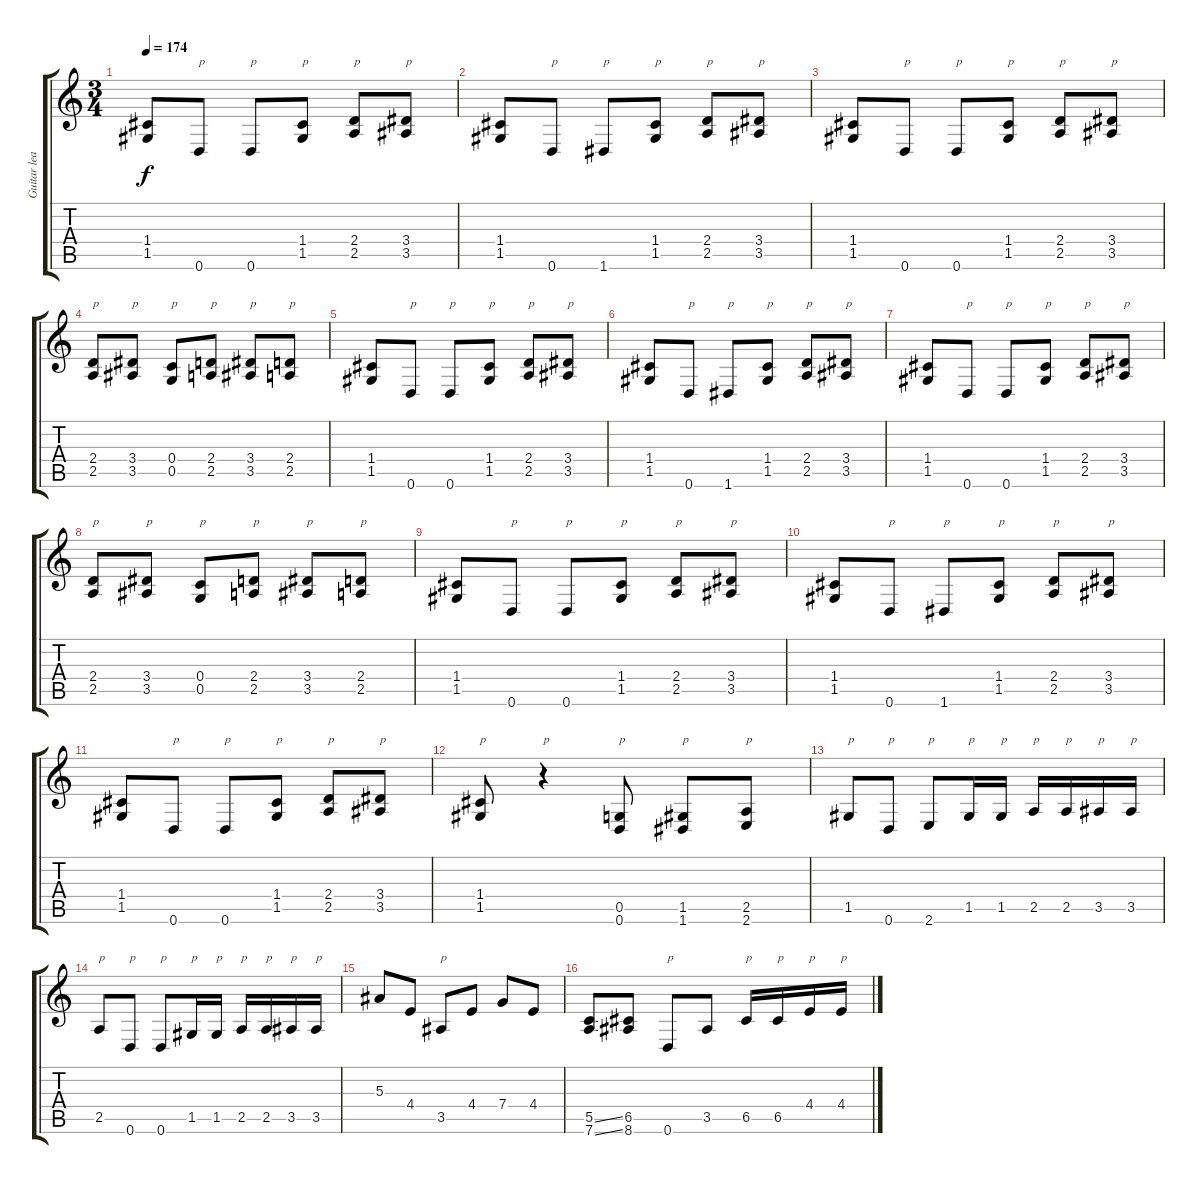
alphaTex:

\track ("Guitar lead 1" "Guitar lea") {instrument distortionguitar}
\staff {score tabs}
\tuning (D4 A3 F3 C3 G2 D2) {hide}
\ts (3 4)
\tempo 174
\clef g2
\ks c
(1.4 1.5).8{dy f} 0.6.8{txt "p"} 0.6.8{txt "p"} (1.4 1.5).8{txt "p"} (2.4 2.5).8{txt "p"} (3.4 3.5).8{txt "p"} |
(1.4 1.5).8 0.6.8{txt "p"} 1.6.8{txt "p"} (1.4 1.5).8{txt "p"} (2.4 2.5).8{txt "p"} (3.4 3.5).8{txt "p"} |
(1.4 1.5).8 0.6.8{txt "p"} 0.6.8{txt "p"} (1.4 1.5).8{txt "p"} (2.4 2.5).8{txt "p"} (3.4 3.5).8{txt "p"} |
(2.4 2.5).8{txt "p"} (3.4 3.5).8{txt "p"} (0.4 0.5).8{txt "p"} (2.4 2.5).8{txt "p"} (3.4 3.5).8{txt "p"} (2.4 2.5).8{txt "p"} |
(1.4 1.5).8 0.6.8{txt "p"} 0.6.8{txt "p"} (1.4 1.5).8{txt "p"} (2.4 2.5).8{txt "p"} (3.4 3.5).8{txt "p"} |
(1.4 1.5).8 0.6.8{txt "p"} 1.6.8{txt "p"} (1.4 1.5).8{txt "p"} (2.4 2.5).8{txt "p"} (3.4 3.5).8{txt "p"} |
(1.4 1.5).8 0.6.8{txt "p"} 0.6.8{txt "p"} (1.4 1.5).8{txt "p"} (2.4 2.5).8{txt "p"} (3.4 3.5).8{txt "p"} |
(2.4 2.5).8{txt "p"} (3.4 3.5).8{txt "p"} (0.4 0.5).8{txt "p"} (2.4 2.5).8{txt "p"} (3.4 3.5).8{txt "p"} (2.4 2.5).8{txt "p"} |
(1.4 1.5).8 0.6.8{txt "p"} 0.6.8{txt "p"} (1.4 1.5).8{txt "p"} (2.4 2.5).8{txt "p"} (3.4 3.5).8{txt "p"} |
(1.4 1.5).8 0.6.8{txt "p"} 1.6.8{txt "p"} (1.4 1.5).8{txt "p"} (2.4 2.5).8{txt "p"} (3.4 3.5).8{txt "p"} |
(1.4 1.5).8 0.6.8{txt "p"} 0.6.8{txt "p"} (1.4 1.5).8{txt "p"} (2.4 2.5).8{txt "p"} (3.4 3.5).8{txt "p"} |
(1.4 1.5).8{txt "p"} r.4{txt "p"} (0.5 0.6).8{txt "p"} (1.5 1.6).8{txt "p"} (2.5 2.6).8{txt "p"} |
1.5.8{txt "p"} 0.6.8{txt "p"} 2.6.8{txt "p"} 1.5.16{txt "p"} 1.5.16{txt "p"} 2.5.16{txt "p"} 2.5.16{txt "p"} 3.5.16{txt "p"} 3.5.16{txt "p"} |
2.5.8{txt "p"} 0.6.8{txt "p"} 0.6.8{txt "p"} 1.5.16{txt "p"} 1.5.16{txt "p"} 2.5.16{txt "p"} 2.5.16{txt "p"} 3.5.16{txt "p"} 3.5.16{txt "p"} |
5.3.8 4.4.8 3.5.8{txt "p"} 4.4.8 7.4.8 4.4.8 |
(5.5{ss} 7.6{ss}).8 (6.5 8.6).8 0.6.8{txt "p"} 3.5.8 6.5.16{txt "p"} 6.5.16{txt "p"} 4.4.16{txt "p"} 4.4.16{txt "p"}
